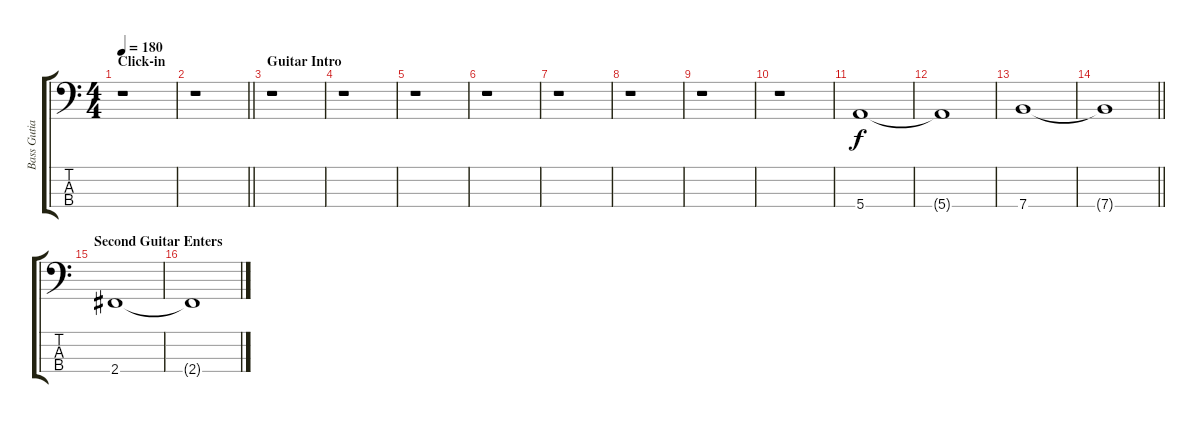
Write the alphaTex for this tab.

\track ("Bass Gutiar" "Bass Gutia") {instrument electricbassfinger}
\staff {score tabs}
\tuning (G2 D2 A1 E1) {hide}
\ts (4 4)
\section ("" "Click-in")
\tempo 180
\clef f4
\ks c
r.1{dy f instrument electricbassfinger} |
\barLineRight lightlight
r.1 |
\section ("" "Guitar Intro")
r.1 |
r.1 |
r.1 |
r.1 |
r.1 |
r.1 |
r.1 |
r.1 |
5.4.1 |
5.4{t}.1 |
7.4.1 |
\barLineRight lightlight
7.4{t}.1 |
\section ("" "Second Guitar Enters")
2.4.1 |
2.4{t}.1
